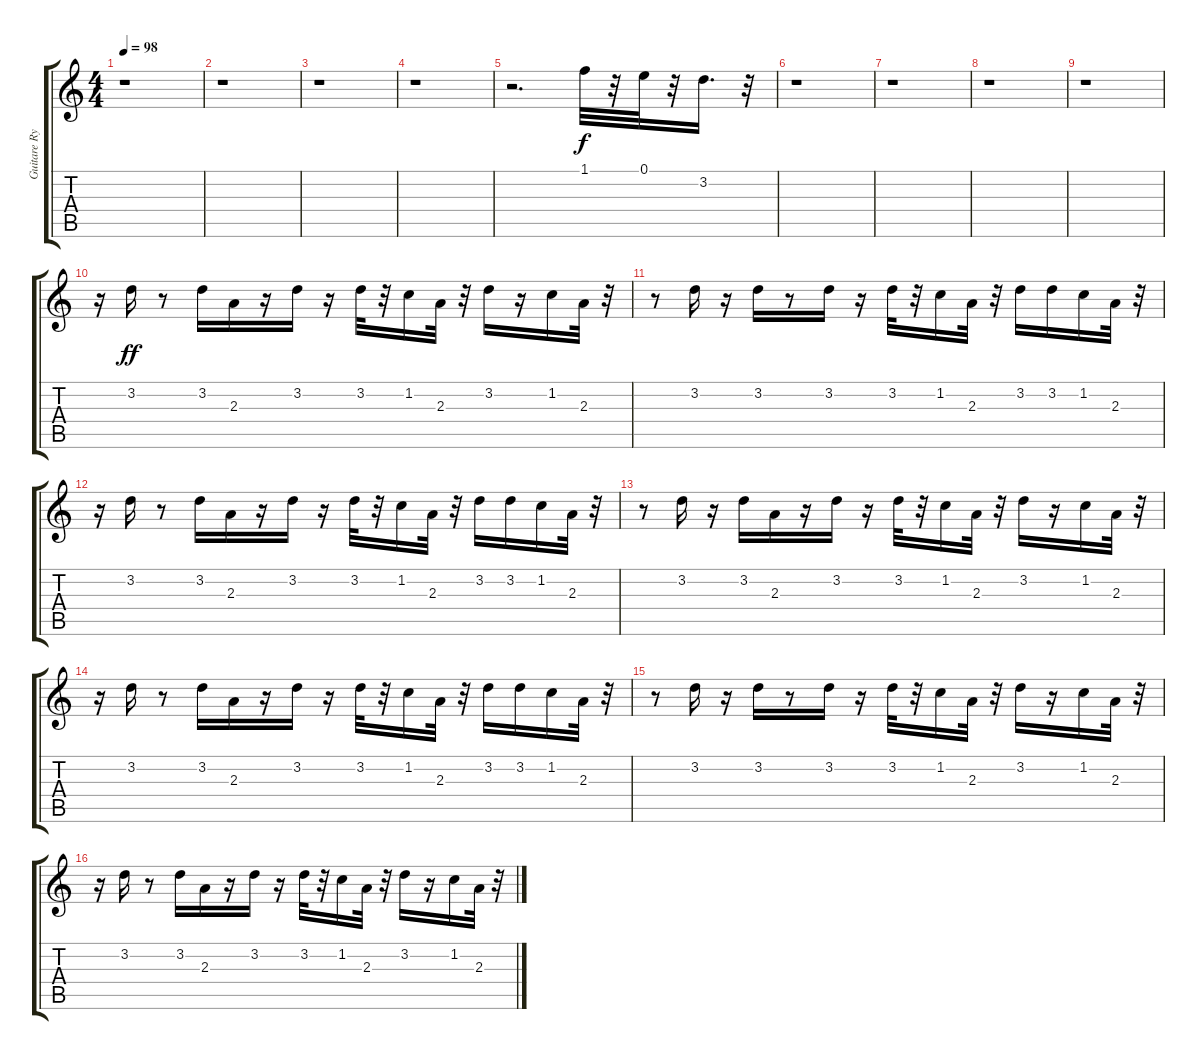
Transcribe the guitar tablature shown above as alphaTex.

\track ("Guitare Rythmique" "Guitare Ry") {instrument electricguitarclean}
\staff {score tabs}
\tuning (E4 B3 G3 D3 A2 E2) {hide}
\ts (4 4)
\tempo 98
\clef g2
\ks c
r.1{dy mf} |
r.1 |
r.1 |
r.1 |
r.2{d} 1.1.32{dy f} r.32 0.1.32 r.32 3.2.16{d} r.32 |
r.1 |
r.1 |
r.1 |
r.1 |
r.16 3.2.16{dy ff} r.8 3.2.16 2.3.16 r.16 3.2.16 r.16 3.2.32 r.32 1.2.16 2.3.32 r.32 3.2.16 r.16 1.2.16 2.3.32 r.32 |
r.8 3.2.16 r.16 3.2.16 r.8 3.2.16 r.16 3.2.32 r.32 1.2.16 2.3.32 r.32 3.2.16 3.2.16 1.2.16 2.3.32 r.32 |
r.16 3.2.16 r.8 3.2.16 2.3.16 r.16 3.2.16 r.16 3.2.32 r.32 1.2.16 2.3.32 r.32 3.2.16 3.2.16 1.2.16 2.3.32 r.32 |
r.8 3.2.16 r.16 3.2.16 2.3.16 r.16 3.2.16 r.16 3.2.32 r.32 1.2.16 2.3.32 r.32 3.2.16 r.16 1.2.16 2.3.32 r.32 |
r.16 3.2.16 r.8 3.2.16 2.3.16 r.16 3.2.16 r.16 3.2.32 r.32 1.2.16 2.3.32 r.32 3.2.16 3.2.16 1.2.16 2.3.32 r.32 |
r.8 3.2.16 r.16 3.2.16 r.8 3.2.16 r.16 3.2.32 r.32 1.2.16 2.3.32 r.32 3.2.16 r.16 1.2.16 2.3.32 r.32 |
r.16 3.2.16 r.8 3.2.16 2.3.16 r.16 3.2.16 r.16 3.2.32 r.32 1.2.16 2.3.32 r.32 3.2.16 r.16 1.2.16 2.3.32 r.32
